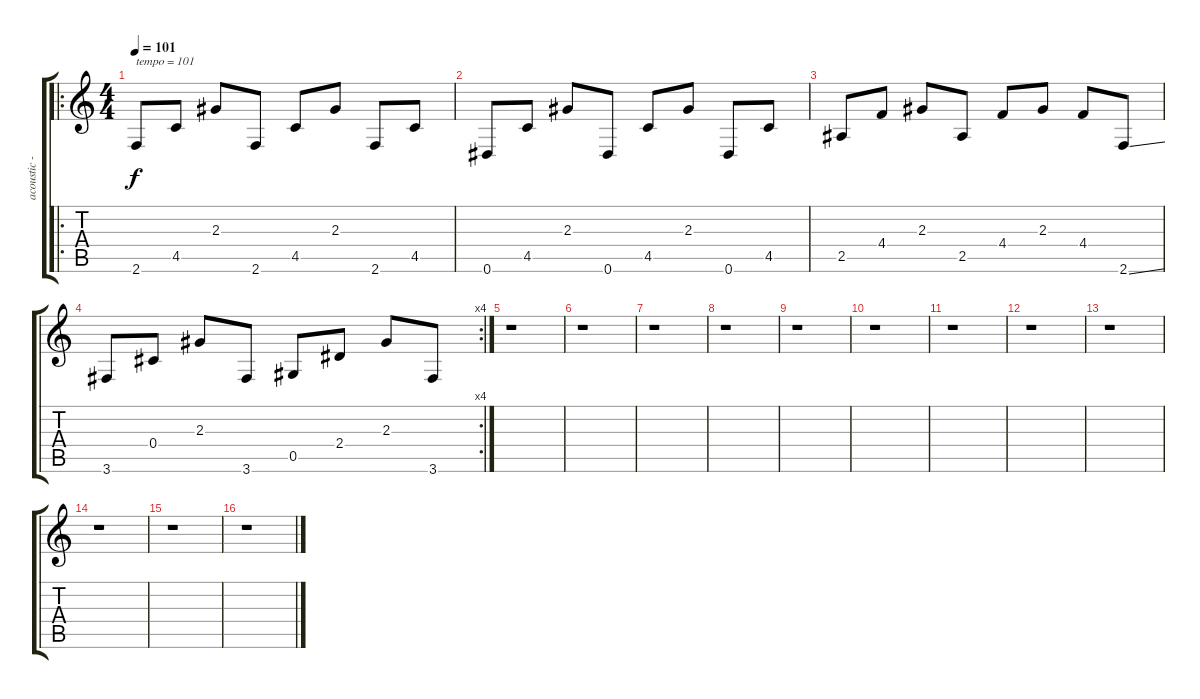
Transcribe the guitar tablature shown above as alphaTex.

\track ("acoustic - Marty Friedman" "acoustic -") {instrument acousticguitarsteel}
\staff {score tabs}
\tuning (Eb4 Bb3 Gb3 Db3 Ab2 Eb2) {hide}
\ro
\ts (4 4)
\tempo 101
\clef g2
\ks c
2.6.8{txt "tempo = 101" dy f instrument acousticguitarsteel} 4.5.8 2.3.8 2.6.8 4.5.8 2.3.8 2.6.8 4.5.8 |
0.6.8 4.5.8 2.3.8 0.6.8 4.5.8 2.3.8 0.6.8 4.5.8 |
2.5.8 4.4.8 2.3.8 2.5.8 4.4.8 2.3.8 4.4.8 2.6{ss}.8 |
\rc 4
3.6.8 0.4.8 2.3.8 3.6.8 0.5.8 2.4.8 2.3.8 3.6.8 |
r.1 |
r.1 |
r.1 |
r.1 |
r.1 |
r.1 |
r.1 |
r.1 |
r.1 |
r.1 |
r.1 |
r.1
